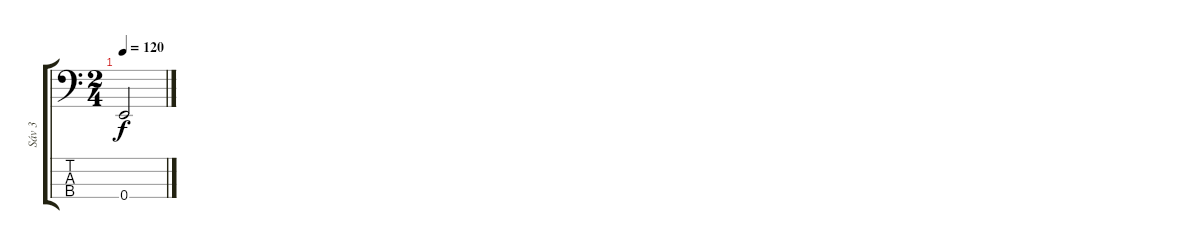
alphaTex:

\track ("Sáv 3" "Sáv 3") {instrument electricbassfinger}
\staff {score tabs}
\tuning (G2 D2 A1 E1) {hide}
\ts (2 4)
\tempo 120
\clef f4
\ks c
0.4{t}.2{dy f}
